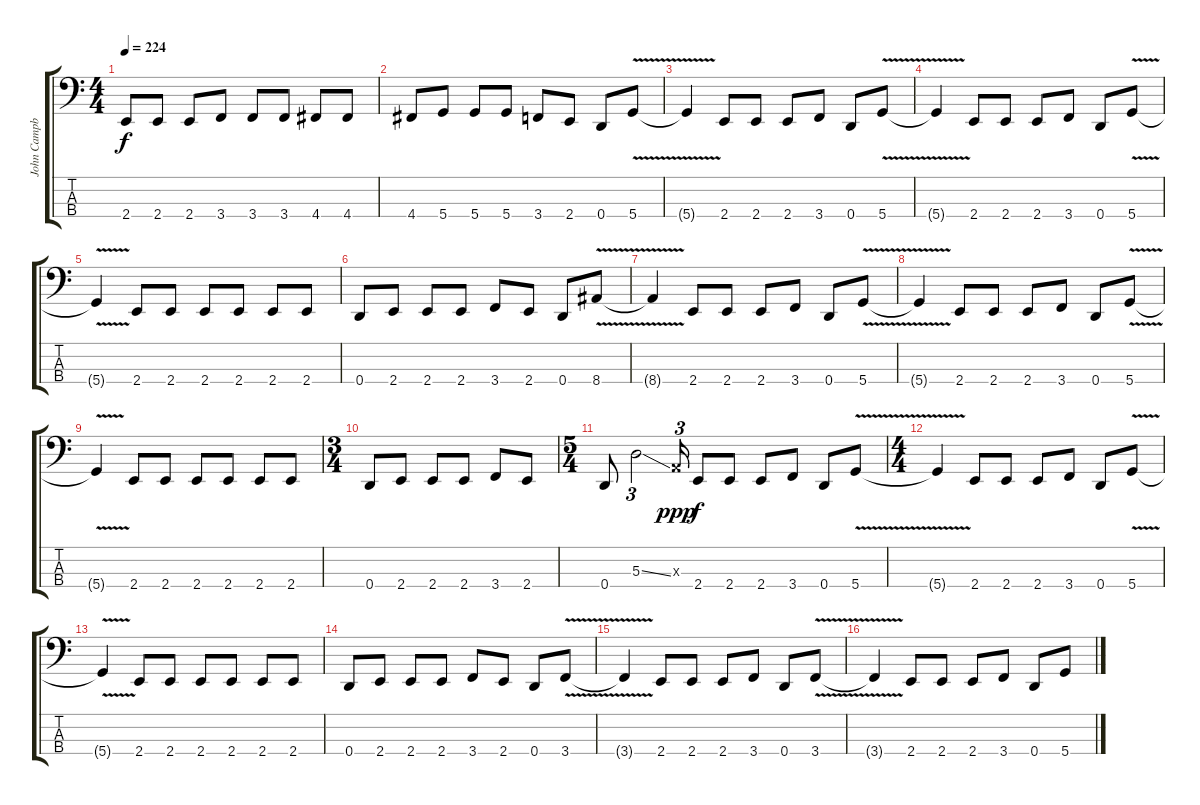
\track ("John Campbell - Bass Guitar" "John Campb") {instrument electricbasspick}
\staff {score tabs}
\tuning (G2 D2 A1 D1) {hide}
\ts (4 4)
\tempo 224
\clef f4
\ks c
2.4.8{dy f} 2.4.8 2.4.8 3.4.8 3.4.8 3.4.8 4.4.8 4.4.8 |
4.4.8 5.4.8 5.4.8 5.4.8 3.4.8 2.4.8 0.4.8 5.4{v}.8 |
5.4{v t}.4 2.4.8 2.4.8 2.4.8 3.4.8 0.4.8 5.4{v}.8 |
5.4{v t}.4 2.4.8 2.4.8 2.4.8 3.4.8 0.4.8 5.4{v}.8 |
5.4{v t}.4 2.4.8 2.4.8 2.4.8 2.4.8 2.4.8 2.4.8 |
0.4.8 2.4.8 2.4.8 2.4.8 3.4.8 2.4.8 0.4.8 8.4{v}.8 |
8.4{v t}.4 2.4.8 2.4.8 2.4.8 3.4.8 0.4.8 5.4{v}.8 |
5.4{v t}.4 2.4.8 2.4.8 2.4.8 3.4.8 0.4.8 5.4{v}.8 |
5.4{v t}.4 2.4.8 2.4.8 2.4.8 2.4.8 2.4.8 2.4.8 |
\ts (3 4)
0.4.8 2.4.8 2.4.8 2.4.8 3.4.8 2.4.8 |
\ts (5 4)
0.4.8 5.3{ss}.2{tu (3 2)} 0.3{x}.16{tu (3 2) dy ppp} 2.4.8{dy f} 2.4.8 2.4.8 3.4.8 0.4.8 5.4{v}.8 |
\ts (4 4)
5.4{v t}.4 2.4.8 2.4.8 2.4.8 3.4.8 0.4.8 5.4{v}.8 |
5.4{v t}.4 2.4.8 2.4.8 2.4.8 2.4.8 2.4.8 2.4.8 |
0.4.8 2.4.8 2.4.8 2.4.8 3.4.8 2.4.8 0.4.8 3.4{v}.8 |
3.4{v t}.4 2.4.8 2.4.8 2.4.8 3.4.8 0.4.8 3.4{v}.8 |
3.4{v t}.4 2.4.8 2.4.8 2.4.8 3.4.8 0.4.8 5.4.8
